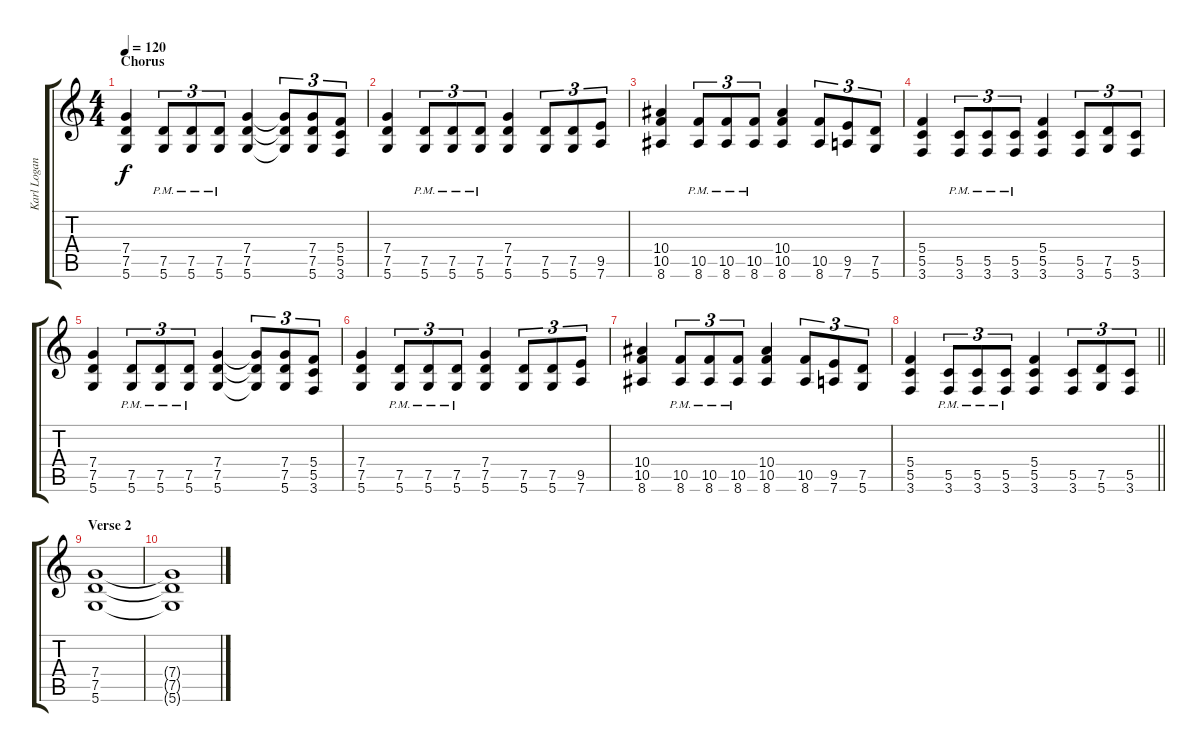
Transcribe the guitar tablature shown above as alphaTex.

\track ("Karl Logan" "Karl Logan") {instrument distortionguitar}
\staff {score tabs}
\tuning (D4 A3 F3 C3 G2 D2) {hide}
\ts (4 4)
\section ("" "Chorus")
\tempo 120
\clef g2
\ks c
(7.4 7.5 5.6).4{dy f} (7.5{pm} 5.6{pm}).8{tu (3 2)} (7.5{pm} 5.6{pm}).8{tu (3 2)} (7.5{pm} 5.6{pm}).8{tu (3 2)} (7.4 7.5 5.6).4 (7.4{t} 7.5{t} 5.6{t}).8{tu (3 2)} (7.4 7.5 5.6).8{tu (3 2)} (5.4 5.5 3.6).8{tu (3 2)} |
(7.4 7.5 5.6).4 (7.5{pm} 5.6{pm}).8{tu (3 2)} (7.5{pm} 5.6{pm}).8{tu (3 2)} (7.5{pm} 5.6{pm}).8{tu (3 2)} (7.4 7.5 5.6).4 (7.5 5.6).8{tu (3 2)} (7.5 5.6).8{tu (3 2)} (9.5 7.6).8{tu (3 2)} |
(10.4 10.5 8.6).4 (10.5{pm} 8.6{pm}).8{tu (3 2)} (10.5{pm} 8.6{pm}).8{tu (3 2)} (10.5{pm} 8.6{pm}).8{tu (3 2)} (10.4 10.5 8.6).4 (10.5 8.6).8{tu (3 2)} (9.5 7.6).8{tu (3 2)} (7.5 5.6).8{tu (3 2)} |
(5.4 5.5 3.6).4 (5.5{pm} 3.6{pm}).8{tu (3 2)} (5.5{pm} 3.6{pm}).8{tu (3 2)} (5.5{pm} 3.6{pm}).8{tu (3 2)} (5.4 5.5 3.6).4 (5.5 3.6).8{tu (3 2)} (7.5 5.6).8{tu (3 2)} (5.5 3.6).8{tu (3 2)} |
(7.4 7.5 5.6).4 (7.5{pm} 5.6{pm}).8{tu (3 2)} (7.5{pm} 5.6{pm}).8{tu (3 2)} (7.5{pm} 5.6{pm}).8{tu (3 2)} (7.4 7.5 5.6).4 (7.4{t} 7.5{t} 5.6{t}).8{tu (3 2)} (7.4 7.5 5.6).8{tu (3 2)} (5.4 5.5 3.6).8{tu (3 2)} |
(7.4 7.5 5.6).4 (7.5{pm} 5.6{pm}).8{tu (3 2)} (7.5{pm} 5.6{pm}).8{tu (3 2)} (7.5{pm} 5.6{pm}).8{tu (3 2)} (7.4 7.5 5.6).4 (7.5 5.6).8{tu (3 2)} (7.5 5.6).8{tu (3 2)} (9.5 7.6).8{tu (3 2)} |
(10.4 10.5 8.6).4 (10.5{pm} 8.6{pm}).8{tu (3 2)} (10.5{pm} 8.6{pm}).8{tu (3 2)} (10.5{pm} 8.6{pm}).8{tu (3 2)} (10.4 10.5 8.6).4 (10.5 8.6).8{tu (3 2)} (9.5 7.6).8{tu (3 2)} (7.5 5.6).8{tu (3 2)} |
\barLineRight lightlight
(5.4 5.5 3.6).4 (5.5{pm} 3.6{pm}).8{tu (3 2)} (5.5{pm} 3.6{pm}).8{tu (3 2)} (5.5{pm} 3.6{pm}).8{tu (3 2)} (5.4 5.5 3.6).4 (5.5 3.6).8{tu (3 2)} (7.5 5.6).8{tu (3 2)} (5.5 3.6).8{tu (3 2)} |
\section ("" "Verse 2")
(7.4 7.5 5.6).1 |
(7.4{t} 7.5{t} 5.6{t}).1
